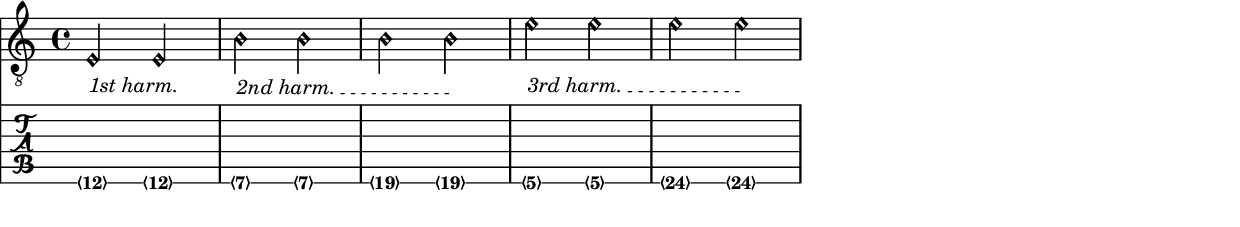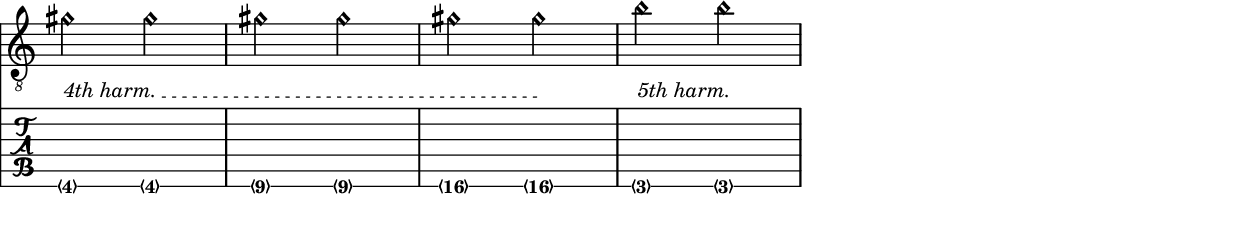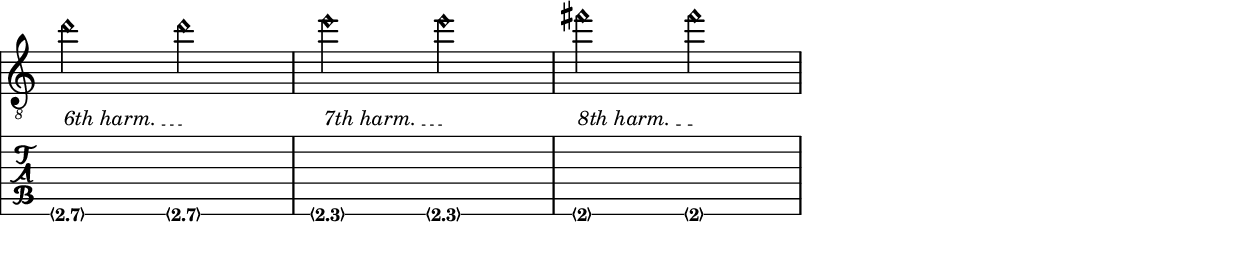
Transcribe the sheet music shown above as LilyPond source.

%% Generated by lilypond-book
%% Options: [exampleindent=10.16\mm,indent=0\mm,line-width=160\mm,paper-height=845.047\pt,paper-width=597.508\pt,papersize='(cons (* 597.508 pt) (* 845.047 pt)),quote]
\include "lilypond-book-preamble.ly"


% ****************************************************************
% Start cut-&-pastable-section
% ****************************************************************

#(ly:set-option 'eps-box-padding 3.000000)



\paper {
  #(set-paper-size '(cons (* 597.508 pt) (* 845.047 pt)))
  indent = 0\mm
  line-width = 160\mm
  % offset the left padding, also add 1mm as lilypond creates cropped
  % images with a little space on the right
  line-width = #(- line-width (* mm  3.000000) (* mm 1))
  line-width = 160\mm - 2.0 * 10.16\mm
  % offset the left padding, also add 1mm as lilypond creates cropped
  % images with a little space on the right
  line-width = #(- line-width (* mm  3.000000) (* mm 1))
}

\layout {
  
}




% ****************************************************************
% ly snippet:
% ****************************************************************
\sourcefilename "snippets/open-string-harmonics-in-tablature.ly"
\sourcefileline 0
%% DO NOT EDIT this file manually; it was automatically
%% generated from the LilyPond Snippet Repository
%% (http://lsr.di.unimi.it).
%%
%% Make any changes in the LSR itself, or in
%% `Documentation/snippets/new/`, then run
%% `scripts/auxiliar/makelsr.pl`.
%%
%% This file is in the public domain.

\version "2.24.0"

\header {
%% Translation of GIT committish: a8a85e19654e46d725563e6deba44083ef137a2c
  texidocja = "
このスニペットは開放弦のハーモニクスを表示する方法を示しています。
"
  doctitleja = "タブ譜で開放弦のハーモニクスを表示する"

%% Translation of GIT committish: 2f3474d9af596d677ed5b7ce720ae4d0954a6b51
  texidocit = "
Questo frammento mostra come scrivere armonici su corde a vuoto.
"
  doctitleit = "Armonici su corde a vuoto in intavolatura"

%% Translation of GIT committish: 41a008e75e2fe29536406cdf0d71c32a4606f2b8
  texidocfr = "
Voici comment obtenir des harmoniques sur corde à vide (harmoniques
naturelles) dans une tablature.
"

  doctitlefr = "Harmoniques sur corde à vide en tablature"

%% Translation of GIT committish: 40a6ee3c77d89a24d34b13790442cdcc95f59d7a
  texidoces = "
Referencia para armónicos sobre cuerdas al aire (armónicos
naturales).
"
  doctitlees = "Referencia para armónicos sobre cuerdas al aire"

%% Translation of GIT committish: f86f00c1a8de0f034ba48506de2801c074bd5422
  texidocde = "
Referenz für Flageolett von offenen Saiten:
"
  doctitlede = "Referenz für Flageolett von offenen Saiten"

%% Translation of GIT committish: 8ffecf6be17c6ec2ff87cf31873121a8cce29b09
  texidocca = "
Referència per a armònics sobre cordes a l'aire (armònics naturals):

"
  doctitleca = "Referència per a armònics sobre cordes a l'aire"

  lsrtags = "fretted-strings"

  texidoc = "
This snippet demonstrates open-string harmonics.
"

  doctitle = "Open string harmonics in tablature"
} % begin verbatim



openStringHarmonics = {
  \textSpannerDown
  \override TextSpanner.staff-padding = 3
  \override TextSpanner.dash-fraction = 0.3
  \override TextSpanner.dash-period = 1

  %first harmonic
  \override TextSpanner.bound-details.left.text =
    \markup\small "1st harm. "
  \harmonicByFret 12 e,2\6\startTextSpan
  \harmonicByRatio #1/2 e,\6\stopTextSpan

  %second harmonic
  \override TextSpanner.bound-details.left.text =
    \markup\small "2nd harm. "
  \harmonicByFret 7 e,\6\startTextSpan
  \harmonicByRatio #1/3 e,\6
  \harmonicByFret 19 e,\6
  \harmonicByRatio #2/3 e,\6\stopTextSpan
  %\harmonicByFret 19 < e,\6 a,\5 d\4 >
  %\harmonicByRatio #2/3 < e,\6 a,\5 d\4 >

  %third harmonic
  \override TextSpanner.bound-details.left.text =
    \markup\small "3rd harm. "
  \harmonicByFret 5 e,\6\startTextSpan
  \harmonicByRatio #1/4 e,\6
  \harmonicByFret 24 e,\6
  \harmonicByRatio #3/4 e,\6\stopTextSpan
  \break

  %fourth harmonic
  \override TextSpanner.bound-details.left.text =
    \markup\small "4th harm. "
  \harmonicByFret 4 e,\6\startTextSpan
  \harmonicByRatio #1/5 e,\6
  \harmonicByFret 9 e,\6
  \harmonicByRatio #2/5 e,\6
  \harmonicByFret 16 e,\6
  \harmonicByRatio #3/5 e,\6\stopTextSpan

  %fifth harmonic
  \override TextSpanner.bound-details.left.text =
    \markup\small "5th harm. "
  \harmonicByFret 3 e,\6\startTextSpan
  \harmonicByRatio #1/6 e,\6\stopTextSpan
  \break

  %sixth harmonic
  \override TextSpanner.bound-details.left.text =
    \markup\small "6th harm. "
  \harmonicByFret 2.7 e,\6\startTextSpan
  \harmonicByRatio #1/7 e,\6\stopTextSpan

  %seventh harmonic
  \override TextSpanner.bound-details.left.text =
    \markup\small "7th harm. "
  \harmonicByFret 2.3 e,\6\startTextSpan
  \harmonicByRatio #1/8 e,\6\stopTextSpan

  %eighth harmonic
  \override TextSpanner.bound-details.left.text =
    \markup\small "8th harm. "
  \harmonicByFret 2 e,\6\startTextSpan
  \harmonicByRatio #1/9 e,\6\stopTextSpan
}

\score {
  <<
    \new Staff
    \with { \omit StringNumber } {
      \new Voice {
        \clef "treble_8"
        \openStringHarmonics
      }
    }
    \new TabStaff {
      \new TabVoice {
        \openStringHarmonics
      }
    }
  >>
}

\paper { tagline = ##f }



% ****************************************************************
% end ly snippet
% ****************************************************************
